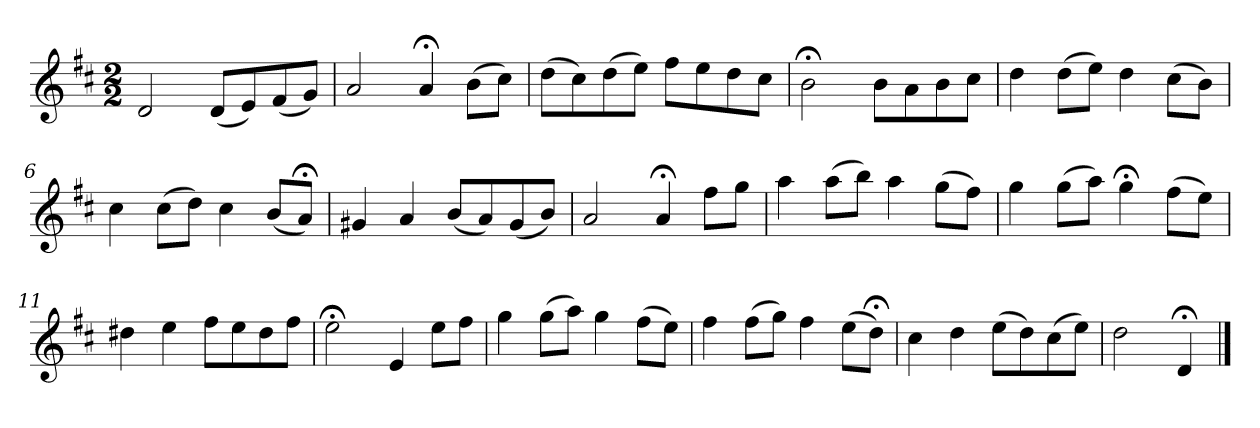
**kern
*part1
*staff1
*k[f#c#]
*D:
*M2/2
*MM120
=1
2d
(8dL
8e)
(8f#
8gJ)
=2
2a
4a;<
(8bL
8cc#J)
=3
(8ddL
8cc#)
(8dd
8eeJ)
8ff#L
8ee
8dd
8cc#J
=4
2b;<
8bL
8a
8b
8cc#J
=5
4dd
(8ddL
8eeJ)
4dd
(8cc#L
8bJ)
=6
4cc#
(8cc#L
8ddJ)
4cc#
(8bL
8a;<J)
=7
4g#X
4a
(8bL
8a)
(8g#
8bJ)
=8
2a
4a;<
8ff#L
8ggJ
=9
4aa
(8aaL
8bbJ)
4aa
(8ggL
8ff#J)
=10
4gg
(8ggL
8aaJ)
4gg;<
(8ff#L
8eeJ)
=11
4dd#X
4ee
8ff#L
8ee
8dd#
8ff#J
=12
2ee;<
4e
8eeL
8ff#J
=13
4gg
(8ggL
8aaJ)
4gg
(8ff#L
8eeJ)
=14
4ff#
(8ff#L
8ggJ)
4ff#
(8eeL
8dd;<J)
=15
4cc#
4dd
(8eeL
8dd)
(8cc#
8eeJ)
=16
2dd
4d;<
==
*-
